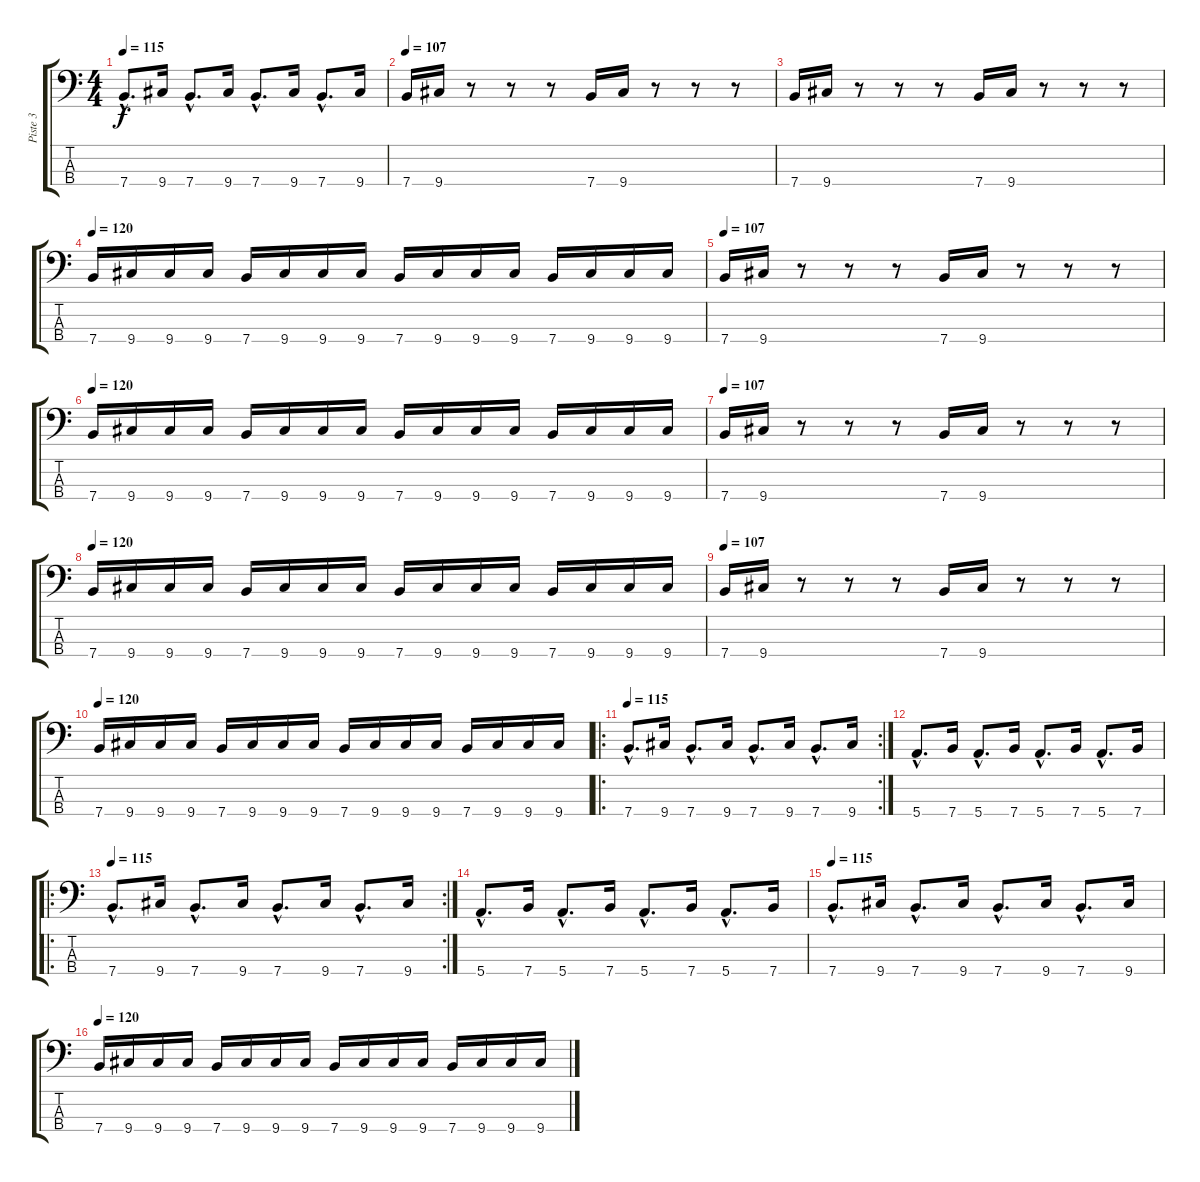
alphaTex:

\track ("Piste 3" "Piste 3") {instrument electricbassfinger}
\staff {score tabs}
\tuning (G2 D2 A1 E1) {hide}
\ts (4 4)
\tempo 115
\clef f4
\ks c
7.4{hac}.8{d dy f} 9.4.16 7.4{hac}.8{d} 9.4.16 7.4{hac}.8{d} 9.4.16 7.4{hac}.8{d} 9.4.16 |
\tempo 107
7.4.16 9.4.16 r.8 r.8 r.8 7.4.16 9.4.16 r.8 r.8 r.8 |
7.4.16 9.4.16 r.8 r.8 r.8 7.4.16 9.4.16 r.8 r.8 r.8 |
\tempo 120
7.4.16 9.4.16 9.4.16 9.4.16 7.4.16 9.4.16 9.4.16 9.4.16 7.4.16 9.4.16 9.4.16 9.4.16 7.4.16 9.4.16 9.4.16 9.4.16 |
\tempo 107
7.4.16 9.4.16 r.8 r.8 r.8 7.4.16 9.4.16 r.8 r.8 r.8 |
\tempo 120
7.4.16 9.4.16 9.4.16 9.4.16 7.4.16 9.4.16 9.4.16 9.4.16 7.4.16 9.4.16 9.4.16 9.4.16 7.4.16 9.4.16 9.4.16 9.4.16 |
\tempo 107
7.4.16 9.4.16 r.8 r.8 r.8 7.4.16 9.4.16 r.8 r.8 r.8 |
\tempo 120
7.4.16 9.4.16 9.4.16 9.4.16 7.4.16 9.4.16 9.4.16 9.4.16 7.4.16 9.4.16 9.4.16 9.4.16 7.4.16 9.4.16 9.4.16 9.4.16 |
\tempo 107
7.4.16 9.4.16 r.8 r.8 r.8 7.4.16 9.4.16 r.8 r.8 r.8 |
\tempo 120
7.4.16 9.4.16 9.4.16 9.4.16 7.4.16 9.4.16 9.4.16 9.4.16 7.4.16 9.4.16 9.4.16 9.4.16 7.4.16 9.4.16 9.4.16 9.4.16 |
\ro
\rc 2
\tempo 115
7.4{hac}.8{d} 9.4.16 7.4{hac}.8{d} 9.4.16 7.4{hac}.8{d} 9.4.16 7.4{hac}.8{d} 9.4.16 |
5.4{hac}.8{d} 7.4.16 5.4{hac}.8{d} 7.4.16 5.4{hac}.8{d} 7.4.16 5.4{hac}.8{d} 7.4.16 |
\ro
\rc 2
\tempo 115
7.4{hac}.8{d} 9.4.16 7.4{hac}.8{d} 9.4.16 7.4{hac}.8{d} 9.4.16 7.4{hac}.8{d} 9.4.16 |
5.4{hac}.8{d} 7.4.16 5.4{hac}.8{d} 7.4.16 5.4{hac}.8{d} 7.4.16 5.4{hac}.8{d} 7.4.16 |
\tempo 115
7.4{hac}.8{d} 9.4.16 7.4{hac}.8{d} 9.4.16 7.4{hac}.8{d} 9.4.16 7.4{hac}.8{d} 9.4.16 |
\tempo 120
7.4.16 9.4.16 9.4.16 9.4.16 7.4.16 9.4.16 9.4.16 9.4.16 7.4.16 9.4.16 9.4.16 9.4.16 7.4.16 9.4.16 9.4.16 9.4.16
